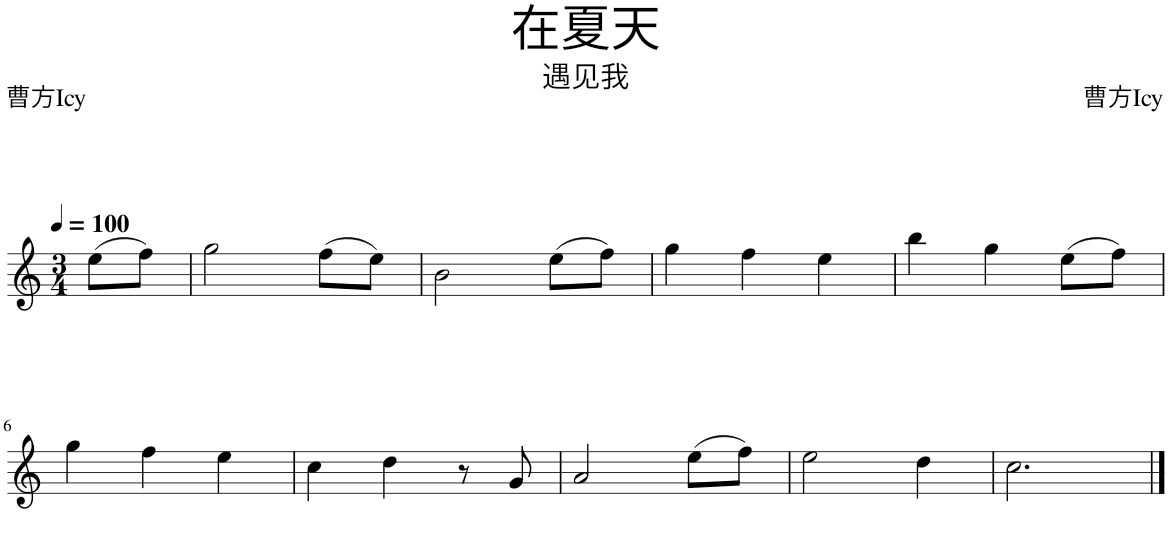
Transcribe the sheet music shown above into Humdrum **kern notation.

**kern
*part1
*staff1
*I"Piano
*I'Pno.
*clefG2
*k[]
*M3/4
*MM100
=1
(8ee\L
8ff\J)
=2
2gg\
(8ff\L
8ee\J)
=3
2b\
(8ee\L
8ff\J)
=4
4gg\
4ff\
4ee\
=5
4bb\
4gg\
(8ee\L
8ff\J)
!!LO:LB:g=z
=6
4gg\
4ff\
4ee\
=7
4cc\
4dd\
8r
8g/
=8
2a/
(8ee\L
8ff\J)
=9
2ee\
4dd\
=10
2.cc\
==
*-
